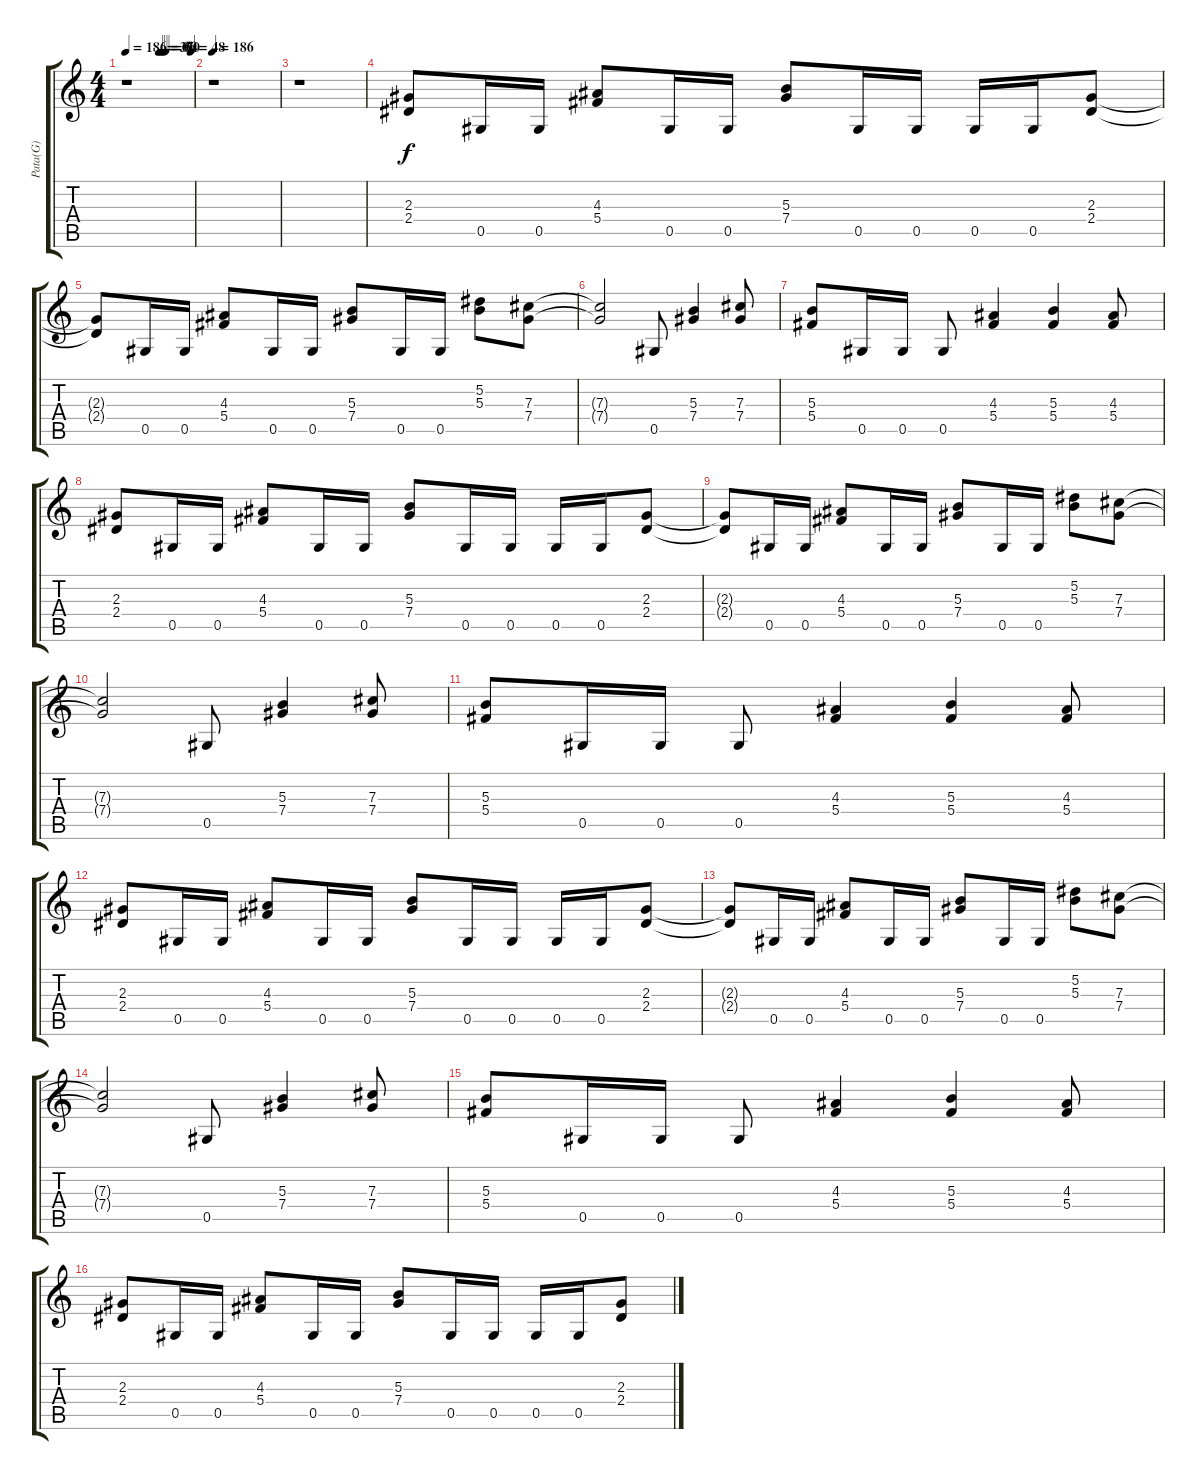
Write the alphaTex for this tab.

\track ("Pata(G)" "Pata(G)") {instrument overdrivenguitar}
\staff {score tabs}
\tuning (Eb4 Bb3 Gb3 Db3 Ab2 Eb2) {hide}
\ts (4 4)
\tempo 186
\tempo (37 0.5)
\tempo (66 0.53125)
\tempo (64 0.5625)
\tempo (60 0.59375)
\tempo (48 0.96875)
\clef g2
\ks c
r.1{dy f} |
\tempo 186
r.1 |
r.1 |
(2.3 2.4).8 0.5.16 0.5.16 (4.3 5.4).8 0.5.16 0.5.16 (5.3 7.4).8 0.5.16 0.5.16 0.5.16 0.5.16 (2.3 2.4).8 |
(2.3{t} 2.4{t}).8 0.5.16 0.5.16 (4.3 5.4).8 0.5.16 0.5.16 (5.3 7.4).8 0.5.16 0.5.16 (5.2 5.3).8 (7.3 7.4).8 |
(7.3{t} 7.4{t}).2 0.5.8 (5.3 7.4).4 (7.3 7.4).8 |
(5.3 5.4).8 0.5.16 0.5.16 0.5.8 (4.3 5.4).4 (5.3 5.4).4 (4.3 5.4).8 |
(2.3 2.4).8 0.5.16 0.5.16 (4.3 5.4).8 0.5.16 0.5.16 (5.3 7.4).8 0.5.16 0.5.16 0.5.16 0.5.16 (2.3 2.4).8 |
(2.3{t} 2.4{t}).8 0.5.16 0.5.16 (4.3 5.4).8 0.5.16 0.5.16 (5.3 7.4).8 0.5.16 0.5.16 (5.2 5.3).8 (7.3 7.4).8 |
(7.3{t} 7.4{t}).2 0.5.8 (5.3 7.4).4 (7.3 7.4).8 |
(5.3 5.4).8 0.5.16 0.5.16 0.5.8 (4.3 5.4).4 (5.3 5.4).4 (4.3 5.4).8 |
(2.3 2.4).8 0.5.16 0.5.16 (4.3 5.4).8 0.5.16 0.5.16 (5.3 7.4).8 0.5.16 0.5.16 0.5.16 0.5.16 (2.3 2.4).8 |
(2.3{t} 2.4{t}).8 0.5.16 0.5.16 (4.3 5.4).8 0.5.16 0.5.16 (5.3 7.4).8 0.5.16 0.5.16 (5.2 5.3).8 (7.3 7.4).8 |
(7.3{t} 7.4{t}).2 0.5.8 (5.3 7.4).4 (7.3 7.4).8 |
(5.3 5.4).8 0.5.16 0.5.16 0.5.8 (4.3 5.4).4 (5.3 5.4).4 (4.3 5.4).8 |
(2.3 2.4).8 0.5.16 0.5.16 (4.3 5.4).8 0.5.16 0.5.16 (5.3 7.4).8 0.5.16 0.5.16 0.5.16 0.5.16 (2.3 2.4).8
